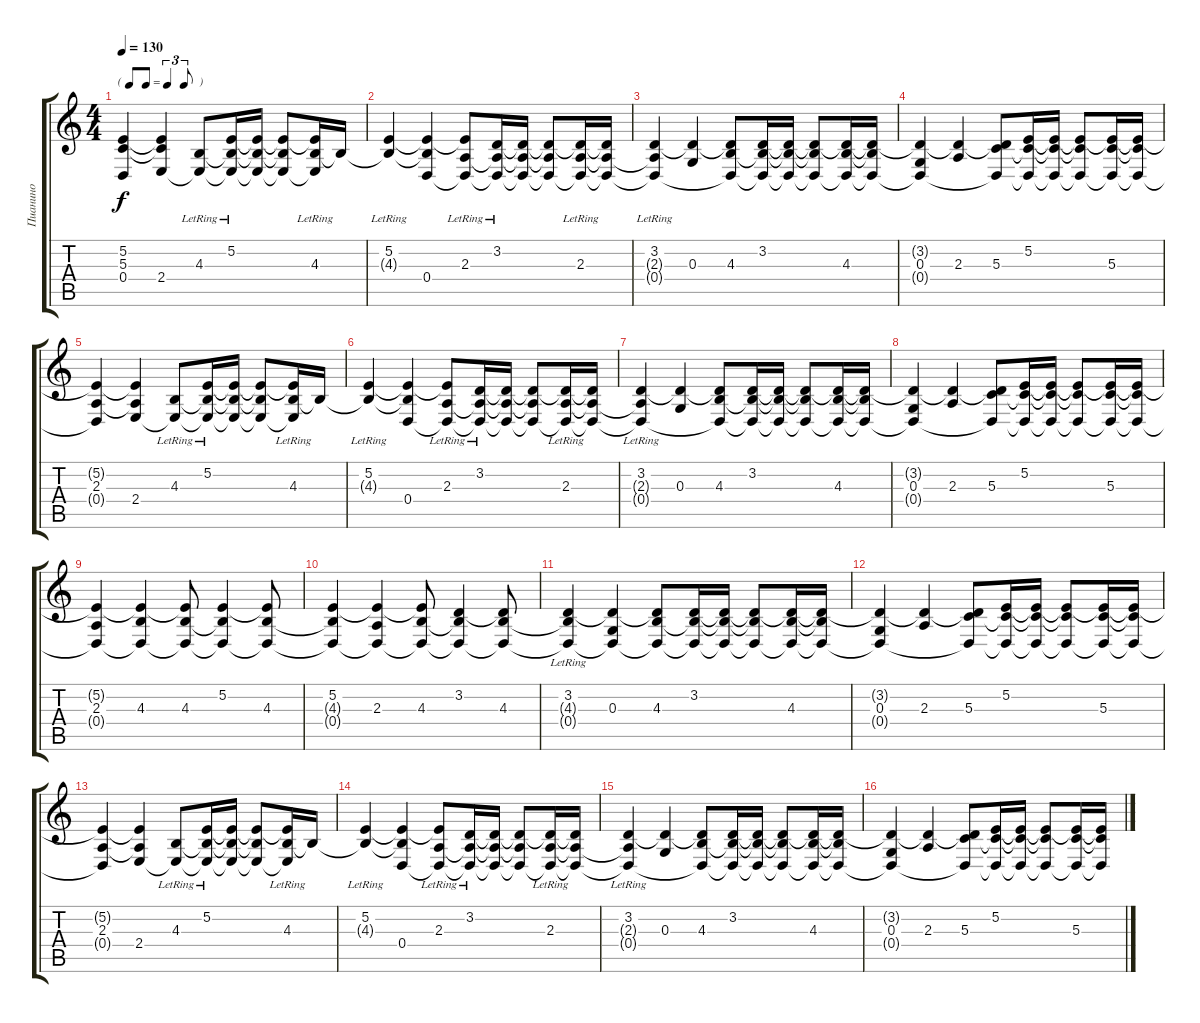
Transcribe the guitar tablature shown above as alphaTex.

\track ("Пианино" "Пианино") {instrument acousticgrandpiano}
\staff {score tabs}
\tuning (E4 B3 G3 D3 A2 D2) {hide}
\ts (4 4)
\tf triplet8th
\tempo 130
\clef g2
\ks c
(5.2{t} 5.3{t} 0.4{t}).4{dy f} (5.2{t} 5.3{t} 2.4).4 (4.3{lr} 2.4{t}).8 (5.2{lr} 4.3{t} 2.4{t}).16 (5.2{t} 4.3{t} 2.4{t}).16 (5.2{t} 4.3{t} 2.4{t}).8 (5.2{t} 4.3{lr} 2.4{t}).16 4.3{t}.16 |
(5.2{lr} 4.3{t}).4 (5.2{t} 4.3{t} 0.4).4 (5.2{t} 2.3{lr} 0.4{t}).8 (3.2{lr} 2.3{t} 0.4{t}).16 (3.2{t} 2.3{t} 0.4{t}).16 (3.2{t} 2.3{t} 0.4{t}).8 (3.2{t} 2.3{lr} 0.4{t}).16 (3.2{t} 2.3{t} 0.4{t}).16 |
(3.2{lr} 2.3{t} 0.4{t}).4 (3.2{t} 0.3).4 (3.2{t} 4.3 0.4{t}).8 (3.2 4.3{t} 0.4{t}).16 (3.2{t} 4.3{t} 0.4{t}).16 (3.2{t} 4.3{t} 0.4{t}).8 (3.2{t} 4.3 0.4{t}).16 (3.2{t} 4.3{t} 0.4{t}).16 |
(3.2{t} 0.3 0.4{t}).4 (3.2{t} 2.3).4 (3.2{t} 5.3 0.4{t}).8 (5.2 5.3{t} 0.4{t}).16 (5.2{t} 5.3{t} 0.4{t}).16 (5.2{t} 5.3{t} 0.4{t}).8 (5.2{t} 5.3 0.4{t}).16 (5.2{t} 5.3{t} 0.4{t}).16 |
(5.2{t} 2.3 0.4{t}).4 (5.2{t} 2.3{t} 2.4).4 (4.3{lr} 2.4{t}).8 (5.2{lr} 4.3{t} 2.4{t}).16 (5.2{t} 4.3{t} 2.4{t}).16 (5.2{t} 4.3{t} 2.4{t}).8 (5.2{t} 4.3{lr} 2.4{t}).16 4.3{t}.16 |
(5.2{lr} 4.3{t}).4 (5.2{t} 4.3{t} 0.4).4 (5.2{t} 2.3{lr} 0.4{t}).8 (3.2{lr} 2.3{t} 0.4{t}).16 (3.2{t} 2.3{t} 0.4{t}).16 (3.2{t} 2.3{t} 0.4{t}).8 (3.2{t} 2.3{lr} 0.4{t}).16 (3.2{t} 2.3{t} 0.4{t}).16 |
(3.2{lr} 2.3{t} 0.4{t}).4 (3.2{t} 0.3).4 (3.2{t} 4.3 0.4{t}).8 (3.2 4.3{t} 0.4{t}).16 (3.2{t} 4.3{t} 0.4{t}).16 (3.2{t} 4.3{t} 0.4{t}).8 (3.2{t} 4.3 0.4{t}).16 (3.2{t} 4.3{t} 0.4{t}).16 |
(3.2{t} 0.3 0.4{t}).4 (3.2{t} 2.3).4 (3.2{t} 5.3 0.4{t}).8 (5.2 5.3{t} 0.4{t}).16 (5.2{t} 5.3{t} 0.4{t}).16 (5.2{t} 5.3{t} 0.4{t}).8 (5.2{t} 5.3 0.4{t}).16 (5.2{t} 5.3{t} 0.4{t}).16 |
(5.2{t} 2.3 0.4{t}).4 (5.2{t} 4.3 0.4{t}).4 (5.2{t} 4.3 0.4{t}).8 (5.2 4.3{t} 0.4{t}).4 (5.2{t} 4.3 0.4{t}).8 |
(5.2 4.3{t} 0.4{t}).4 (5.2{t} 2.3 0.4{t}).4 (5.2{t} 4.3 0.4{t}).8 (3.2 4.3{t} 0.4{t}).4 (3.2{t} 4.3 0.4{t}).8 |
(3.2{lr} 4.3{t} 0.4{t}).4 (3.2{t} 0.3 0.4{t}).4 (3.2{t} 4.3 0.4{t}).8 (3.2 4.3{t} 0.4{t}).16 (3.2{t} 4.3{t} 0.4{t}).16 (3.2{t} 4.3{t} 0.4{t}).8 (3.2{t} 4.3 0.4{t}).16 (3.2{t} 4.3{t} 0.4{t}).16 |
(3.2{t} 0.3 0.4{t}).4 (3.2{t} 2.3).4 (3.2{t} 5.3 0.4{t}).8 (5.2 5.3{t} 0.4{t}).16 (5.2{t} 5.3{t} 0.4{t}).16 (5.2{t} 5.3{t} 0.4{t}).8 (5.2{t} 5.3 0.4{t}).16 (5.2{t} 5.3{t} 0.4{t}).16 |
(5.2{t} 2.3 0.4{t}).4 (5.2{t} 2.3{t} 2.4).4 (4.3{lr} 2.4{t}).8 (5.2{lr} 4.3{t} 2.4{t}).16 (5.2{t} 4.3{t} 2.4{t}).16 (5.2{t} 4.3{t} 2.4{t}).8 (5.2{t} 4.3{lr} 2.4{t}).16 4.3{t}.16 |
(5.2{lr} 4.3{t}).4 (5.2{t} 4.3{t} 0.4).4 (5.2{t} 2.3{lr} 0.4{t}).8 (3.2{lr} 2.3{t} 0.4{t}).16 (3.2{t} 2.3{t} 0.4{t}).16 (3.2{t} 2.3{t} 0.4{t}).8 (3.2{t} 2.3{lr} 0.4{t}).16 (3.2{t} 2.3{t} 0.4{t}).16 |
(3.2{lr} 2.3{t} 0.4{t}).4 (3.2{t} 0.3).4 (3.2{t} 4.3 0.4{t}).8 (3.2 4.3{t} 0.4{t}).16 (3.2{t} 4.3{t} 0.4{t}).16 (3.2{t} 4.3{t} 0.4{t}).8 (3.2{t} 4.3 0.4{t}).16 (3.2{t} 4.3{t} 0.4{t}).16 |
(3.2{t} 0.3 0.4{t}).4 (3.2{t} 2.3).4 (3.2{t} 5.3 0.4{t}).8 (5.2 5.3{t} 0.4{t}).16 (5.2{t} 5.3{t} 0.4{t}).16 (5.2{t} 5.3{t} 0.4{t}).8 (5.2{t} 5.3 0.4{t}).16 (5.2{t} 5.3{t} 0.4{t}).16
